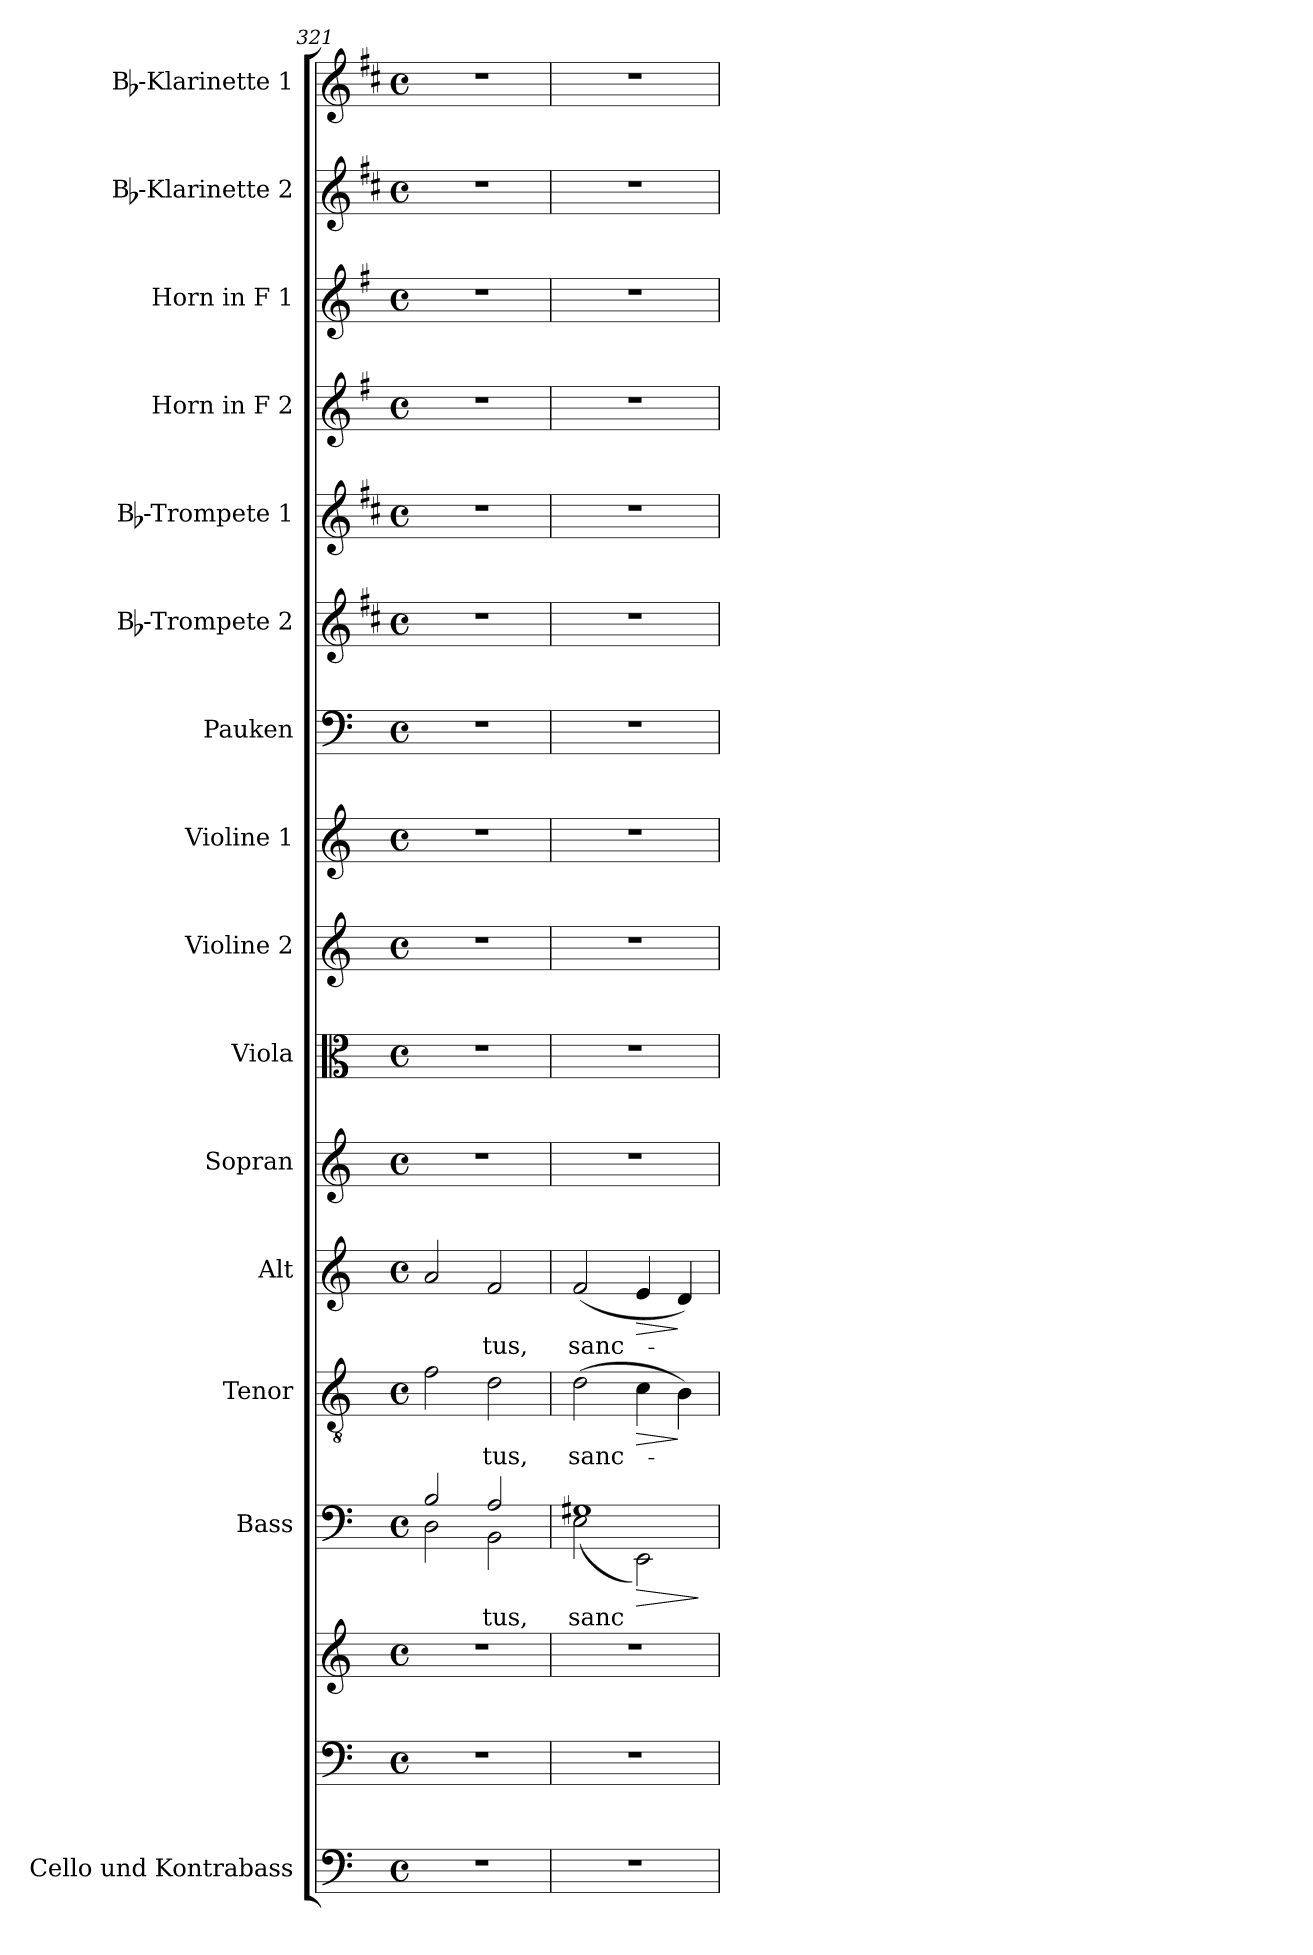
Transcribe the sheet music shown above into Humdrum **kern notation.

**kern	**kern	**kern	**kern	**text	**dynam	**kern	**text	**dynam	**kern	**text	**dynam	**kern	**kern	**kern	**kern	**kern	**kern	**kern	**kern	**kern	**kern	**kern
*part16	*part15	*part15	*part14	*part14	*part14	*part13	*part13	*part13	*part12	*part12	*part12	*part11	*part10	*part9	*part8	*part7	*part6	*part5	*part4	*part3	*part2	*part1
*staff17	*staff16	*staff15	*staff14	*staff14	*staff14	*staff13	*staff13	*staff13	*staff12	*staff12	*staff12	*staff11	*staff10	*staff9	*staff8	*staff7	*staff6	*staff5	*staff4	*staff3	*staff2	*staff1
*I"Cello und Kontrabass	*	*	*I"Bass	*	*	*I"Tenor	*	*	*I"Alt	*	*	*I"Sopran	*I"Viola	*I"Violine 2	*I"Violine 1	*I"Pauken	*I"Bb-Trompete 2	*I"Bb-Trompete 1	*I"Horn in F 2	*I"Horn in F 1	*I"Bb-Klarinette 2	*I"Bb-Klarinette 1
*I'Kb.	*	*	*I'B.	*	*	*I'T.	*	*	*I'A.	*	*	*I'S.	*I'Vla.	*I'Vl. 2	*I'Vl. 1	*I'Pk.	*I'Bb Trp. 2	*I'Bb Trp. 1	*	*	*I'Bb Kl. 2	*I'Bb Kl. 1
*clefF4	*clefF4	*clefG2	*clefF4	*	*	*clefGv2	*	*	*clefG2	*	*	*clefG2	*clefC3	*clefG2	*clefG2	*clefF4	*clefG2	*clefG2	*clefG2	*clefG2	*clefG2	*clefG2
*ITrd7c12	*	*	*	*	*	*	*	*	*	*	*	*	*	*	*	*	*ITrd1c2	*ITrd1c2	*ITrd4c7	*ITrd4c7	*ITrd1c2	*ITrd1c2
*k[]	*k[]	*k[]	*k[]	*	*	*k[]	*	*	*k[]	*	*	*k[]	*k[]	*k[]	*k[]	*k[]	*k[]	*k[]	*k[]	*k[]	*k[]	*k[]
*C:	*C:	*C:	*C:	*	*	*C:	*	*	*C:	*	*	*C:	*C:	*C:	*C:	*C:	*C:	*C:	*C:	*C:	*C:	*C:
*M4/4	*M4/4	*M4/4	*M4/4	*	*	*M4/4	*	*	*M4/4	*	*	*M4/4	*M4/4	*M4/4	*M4/4	*M4/4	*M4/4	*M4/4	*M4/4	*M4/4	*M4/4	*M4/4
*met(c)	*met(c)	*met(c)	*met(c)	*	*	*met(c)	*	*	*met(c)	*	*	*met(c)	*met(c)	*met(c)	*met(c)	*met(c)	*met(c)	*met(c)	*met(c)	*met(c)	*met(c)	*met(c)
=321	=321	=321	=321	=321	=321	=321	=321	=321	=321	=321	=321	=321	=321	=321	=321	=321	=321	=321	=321	=321	=321	=321
*	*	*	*^	*	*	*	*	*	*	*	*	*	*	*	*	*	*	*	*	*	*	*
1r	1r	1r	2B/	2D\	.	.	2f\	.	.	2a/	.	.	1r	1r	1r	1r	1r	1r	1r	1r	1r	1r	1r
!	!	!	!	!	!LO:LY:b	!	!	!LO:LY:b	!	!	!LO:LY:b	!	!	!	!	!	!	!	!	!	!	!	!
.	.	.	2A/	2BB\	-tus,	.	2d\	-tus,	.	2f/	-tus,	.	.	.	.	.	.	.	.	.	.	.	.
=322	=322	=322	=322	=322	=322	=322	=322	=322	=322	=322	=322	=322	=322	=322	=322	=322	=322	=322	=322	=322	=322	=322	=322
!	!	!	!	!	!LO:LY:b	!	!	!LO:LY:b	!	!	!LO:LY:b	!	!	!	!	!	!	!	!	!	!	!	!
1r	1r	1r	1G#X	(<2E\	sanc-	.	(>2d\	sanc-	.	(<2f/	sanc-	.	1r	1r	1r	1r	1r	1r	1r	1r	1r	1r	1r
!	!	!	!	!	!	!LO:HP:b	!	!	!LO:HP:b	!	!	!LO:HP:b	!	!	!	!	!	!	!	!	!	!	!
.	.	.	.	2EE\)	.	>	4c\	.	>	4e/	.	>	.	.	.	.	.	.	.	.	.	.	.
.	.	.	.	.	.	.	4B\)	.	]	4d/)	.	]	.	.	.	.	.	.	.	.	.	.	.
*	*	*	*v	*v	*	*	*	*	*	*	*	*	*	*	*	*	*	*	*	*	*	*	*
.	.	.	.	.	]	.	.	.	.	.	.	.	.	.	.	.	.	.	.	.	.	.
=	=	=	=	=	=	=	=	=	=	=	=	=	=	=	=	=	=	=	=	=	=	=
*-	*-	*-	*-	*-	*-	*-	*-	*-	*-	*-	*-	*-	*-	*-	*-	*-	*-	*-	*-	*-	*-	*-
